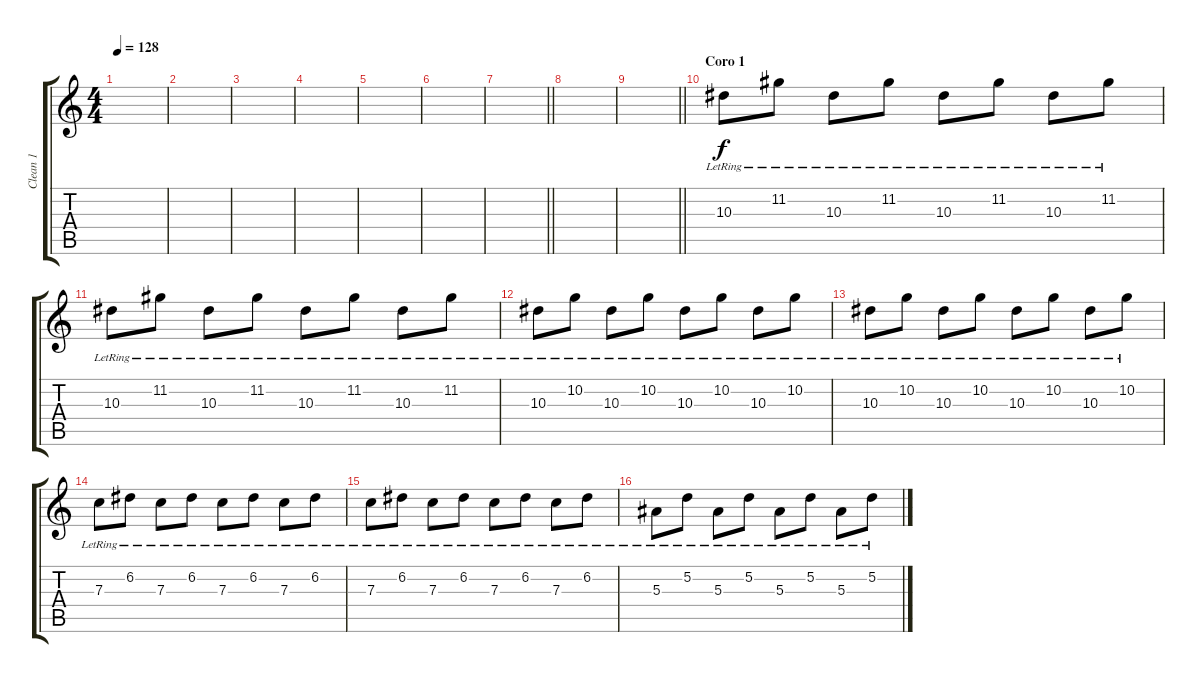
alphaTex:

\track ("Clean 1" "Clean 1") {instrument electricguitarjazz}
\staff {score tabs}
\tuning (D4 A3 F3 C3 G2 C2) {hide}
\ts (4 4)
\tempo 128
\clef g2
\ks c
|
|
|
|
|
|
\barLineRight lightlight
|
\section ("" "")
|
\barLineRight lightlight
|
\section ("" "Coro 1")
10.3{lr}.8 11.2{lr}.8 10.3{lr}.8 11.2{lr}.8 10.3{lr}.8 11.2{lr}.8 10.3{lr}.8 11.2{lr}.8 |
10.3{lr}.8 11.2{lr}.8 10.3{lr}.8 11.2{lr}.8 10.3{lr}.8 11.2{lr}.8 10.3{lr}.8 11.2{lr}.8 |
10.3{lr}.8 10.2{lr}.8 10.3{lr}.8 10.2{lr}.8 10.3{lr}.8 10.2{lr}.8 10.3{lr}.8 10.2{lr}.8 |
10.3{lr}.8 10.2{lr}.8 10.3{lr}.8 10.2{lr}.8 10.3{lr}.8 10.2{lr}.8 10.3{lr}.8 10.2{lr}.8 |
7.3{lr}.8 6.2{lr}.8 7.3{lr}.8 6.2{lr}.8 7.3{lr}.8 6.2{lr}.8 7.3{lr}.8 6.2{lr}.8 |
7.3{lr}.8 6.2{lr}.8 7.3{lr}.8 6.2{lr}.8 7.3{lr}.8 6.2{lr}.8 7.3{lr}.8 6.2{lr}.8 |
5.3{lr}.8 5.2{lr}.8 5.3{lr}.8 5.2{lr}.8 5.3{lr}.8 5.2{lr}.8 5.3{lr}.8 5.2{lr}.8
